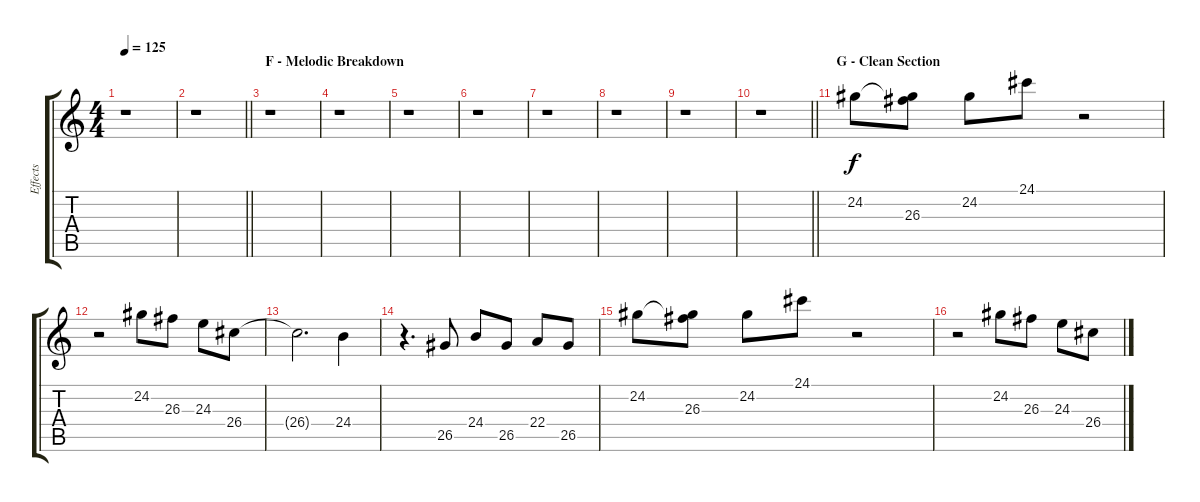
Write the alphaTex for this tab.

\track ("Effects" "Effects") {instrument musicbox}
\staff {score tabs}
\tuning (Db4 Ab3 E3 B2 Gb2 B1) {hide}
\ts (4 4)
\tempo 125
\clef g2
\ks c
r.1{dy f} |
\barLineRight lightlight
r.1 |
\section ("" "F - Melodic Breakdown")
r.1 |
r.1 |
r.1 |
r.1 |
r.1 |
r.1 |
r.1 |
\barLineRight lightlight
r.1 |
\section ("" "G - Clean Section")
24.2.8 (24.2{t} 26.3).8 24.2.8 24.1.8 r.2 |
r.2 24.2.8 26.3.8 24.3.8 26.4.8 |
26.4{t}.2{d} 24.4.4 |
r.4{d} 26.5.8 24.4.8 26.5.8 22.4.8 26.5.8 |
24.2.8 (24.2{t} 26.3).8 24.2.8 24.1.8 r.2 |
r.2 24.2.8 26.3.8 24.3.8 26.4.8
